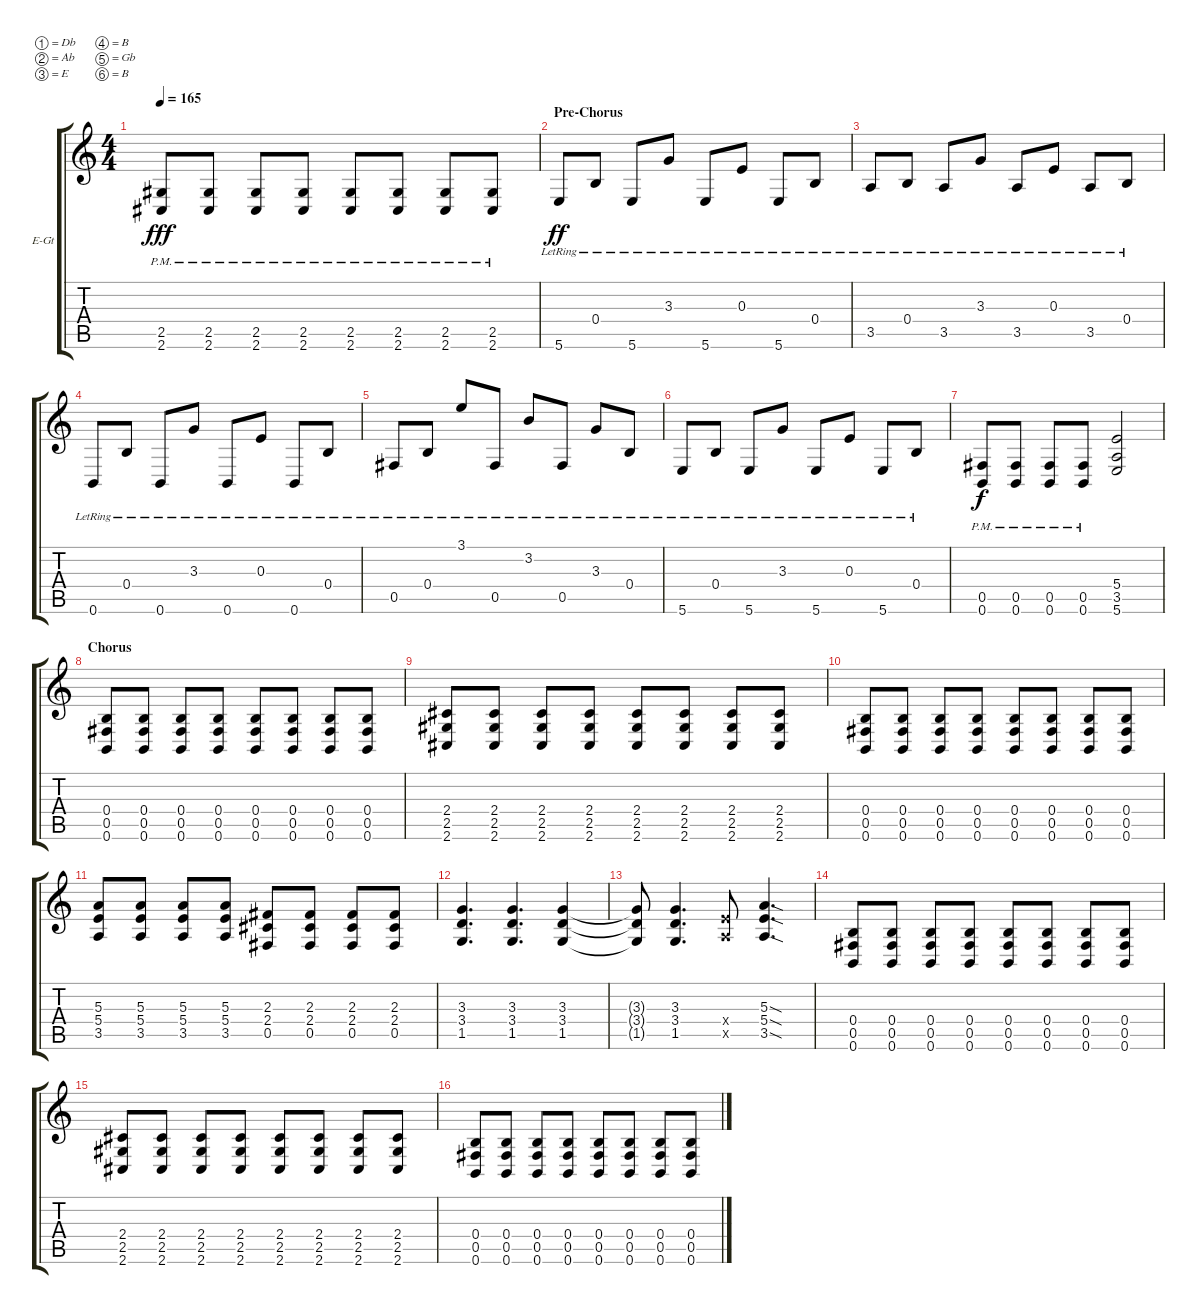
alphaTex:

\defaultSystemsLayout 4
\bracketExtendMode groupsimilarinstruments
\firstSystemTrackNameOrientation horizontal
\otherSystemsTrackNameOrientation horizontal
\track ("Guitar 1" "E-Gt") {instrument distortionguitar}
\staff {score tabs}
\tuning (Db4 Ab3 E3 B2 Gb2 B1)
\ts (4 4)
\tempo 165
\clef g2
\ks c
(2.6{pm} 2.5{pm}).8{dy fff} (2.6{pm} 2.5{pm}).8 (2.6{pm} 2.5{pm}).8 (2.6{pm} 2.5{pm}).8 (2.6{pm} 2.5{pm}).8 (2.6{pm} 2.5{pm}).8 (2.6{pm} 2.5{pm}).8 (2.6{pm} 2.5{pm}).8 |
\section ("" "Pre-Chorus")
5.6{lr}.8{dy ff} 0.4{lr}.8 5.6{lr}.8 3.3{lr}.8 5.6{lr}.8 0.3{lr}.8 5.6{lr}.8 0.4{lr}.8 |
3.5{lr}.8 0.4{lr}.8 3.5{lr}.8 3.3{lr}.8 3.5{lr}.8 0.3{lr}.8 3.5{lr}.8 0.4{lr}.8 |
0.6{lr}.8 0.4{lr}.8 0.6{lr}.8 3.3{lr}.8 0.6{lr}.8 0.3{lr}.8 0.6{lr}.8 0.4{lr}.8 |
0.5{lr}.8 0.4{lr}.8 3.1{lr}.8 0.5{lr}.8 3.2{lr}.8 0.5{lr}.8 3.3{lr}.8 0.4{lr}.8 |
5.6{lr}.8 0.4{lr}.8 5.6{lr}.8 3.3{lr}.8 5.6{lr}.8 0.3{lr}.8 5.6{lr}.8 0.4{lr}.8 |
(0.5{pm} 0.6{pm}).8{dy f} (0.5{pm} 0.6{pm}).8 (0.5{pm} 0.6{pm}).8 (0.5{pm} 0.6{pm}).8 (5.4 3.5 5.6).2 |
\section ("" "Chorus")
(0.6 0.5 0.4).8 (0.6 0.5 0.4).8 (0.6 0.5 0.4).8 (0.6 0.5 0.4).8 (0.6 0.5 0.4).8 (0.6 0.5 0.4).8 (0.6 0.5 0.4).8 (0.6 0.5 0.4).8 |
(2.6 2.5 2.4).8 (2.6 2.5 2.4).8 (2.6 2.5 2.4).8 (2.6 2.5 2.4).8 (2.6 2.5 2.4).8 (2.6 2.5 2.4).8 (2.6 2.5 2.4).8 (2.6 2.5 2.4).8 |
(0.6 0.5 0.4).8 (0.6 0.5 0.4).8 (0.6 0.5 0.4).8 (0.6 0.5 0.4).8 (0.6 0.5 0.4).8 (0.6 0.5 0.4).8 (0.6 0.5 0.4).8 (0.6 0.5 0.4).8 |
(5.3 5.4 3.5).8 (5.3 5.4 3.5).8 (5.3 5.4 3.5).8 (5.3 5.4 3.5).8 (0.5 2.4 2.3).8 (0.5 2.4 2.3).8 (0.5 2.3 2.4).8 (0.5 2.4 2.3).8 |
(3.4 1.5 3.3).4{d} (3.4 1.5 3.3).4{d} (3.4 1.5 3.3).4 |
(3.4{t} 1.5{t} 3.3{t}).8 (3.4 1.5 3.3).4{d} (3.5{x} 5.4{x}).8 (5.4{sod} 3.5{sod} 5.3{sod}).4{d} |
(0.6 0.5 0.4).8 (0.6 0.5 0.4).8 (0.6 0.5 0.4).8 (0.6 0.5 0.4).8 (0.6 0.5 0.4).8 (0.6 0.5 0.4).8 (0.6 0.5 0.4).8 (0.6 0.5 0.4).8 |
(2.6 2.5 2.4).8 (2.6 2.5 2.4).8 (2.6 2.5 2.4).8 (2.6 2.5 2.4).8 (2.6 2.5 2.4).8 (2.6 2.5 2.4).8 (2.6 2.5 2.4).8 (2.6 2.5 2.4).8 |
(0.6 0.5 0.4).8 (0.6 0.5 0.4).8 (0.6 0.5 0.4).8 (0.6 0.5 0.4).8 (0.6 0.5 0.4).8 (0.6 0.5 0.4).8 (0.6 0.5 0.4).8 (0.6 0.5 0.4).8
